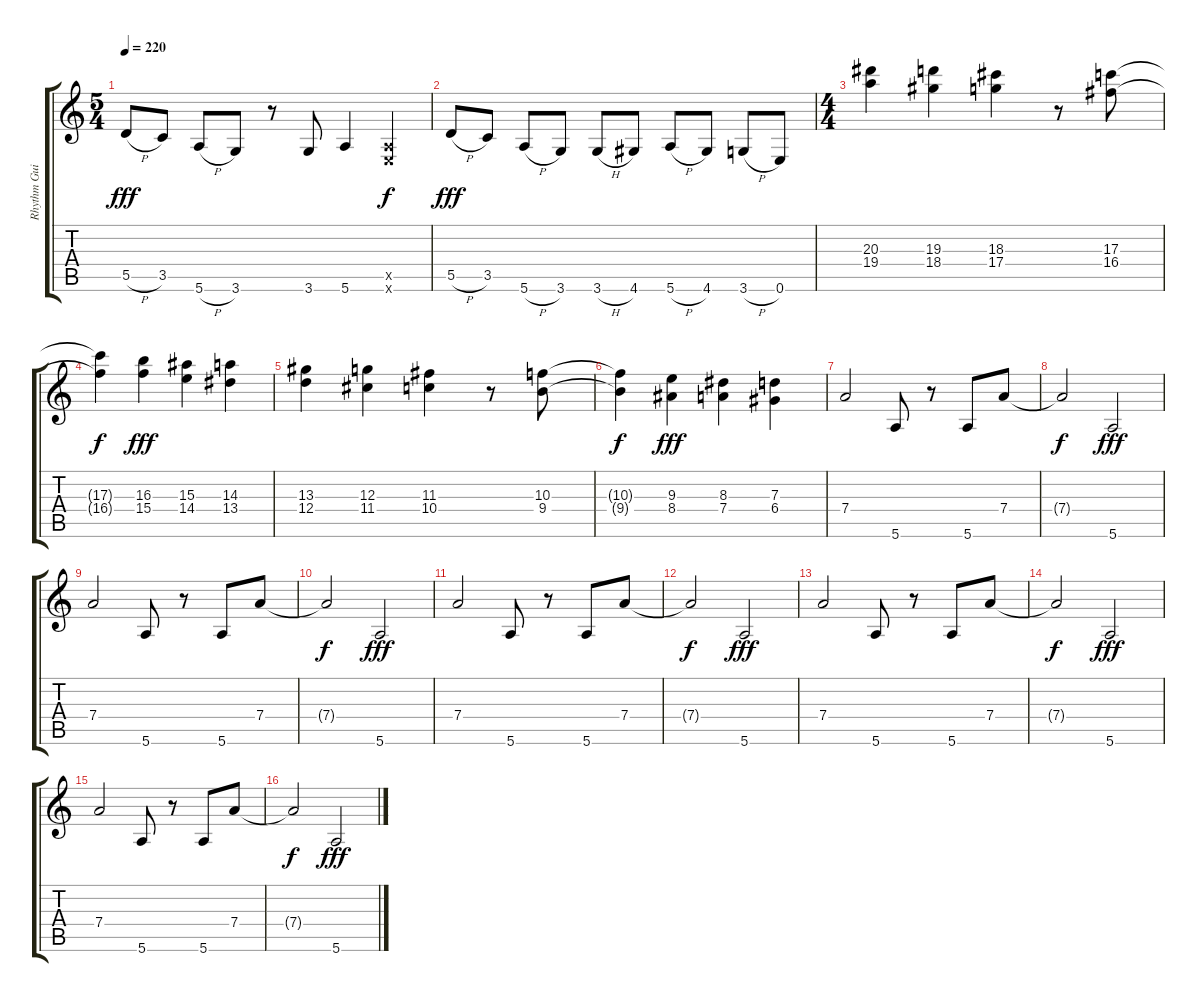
\track ("Rhythm Guitar" "Rhythm Gui") {instrument distortionguitar}
\staff {score tabs}
\tuning (E4 B3 G3 D3 A2 E2) {hide}
\ts (5 4)
\tempo 220
\clef g2
\ks c
5.5{h}.8{dy fff} 3.5.8 5.6{h}.8 3.6.8 r.8 3.6.8 5.6.4 (0.5{x} 0.6{x}).4{dy f} |
5.5{h}.8{dy fff} 3.5.8 5.6{h}.8 3.6.8 3.6{h}.8 4.6.8 5.6{h}.8 4.6.8 3.6{h}.8 0.6.8 |
\ts (4 4)
(20.3 19.4).4 (19.3 18.4).4 (18.3 17.4).4 r.8 (17.3 16.4).8 |
(17.3{t} 16.4{t}).4{dy f} (16.3 15.4).4{dy fff} (15.3 14.4).4 (14.3 13.4).4 |
(13.3 12.4).4 (12.3 11.4).4 (11.3 10.4).4 r.8 (10.3 9.4).8 |
(10.3{t} 9.4{t}).4{dy f} (9.3 8.4).4{dy fff} (8.3 7.4).4 (7.3 6.4).4 |
7.4.2 5.6.8 r.8 5.6.8 7.4.8 |
7.4{t}.2{dy f} 5.6.2{dy fff} |
7.4.2 5.6.8 r.8 5.6.8 7.4.8 |
7.4{t}.2{dy f} 5.6.2{dy fff} |
7.4.2 5.6.8 r.8 5.6.8 7.4.8 |
7.4{t}.2{dy f} 5.6.2{dy fff} |
7.4.2 5.6.8 r.8 5.6.8 7.4.8 |
7.4{t}.2{dy f} 5.6.2{dy fff} |
7.4.2 5.6.8 r.8 5.6.8 7.4.8 |
7.4{t}.2{dy f} 5.6.2{dy fff}
